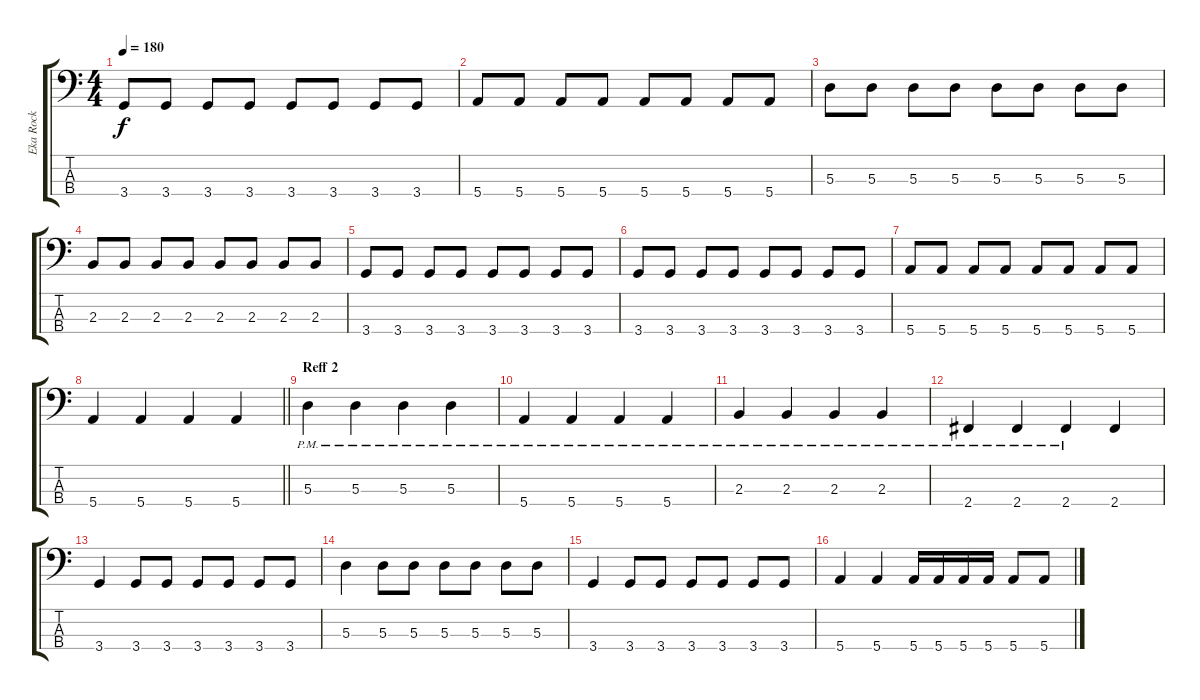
\track ("Eka Rock" "Eka Rock") {instrument electricbassfinger}
\staff {score tabs}
\tuning (G2 D2 A1 E1) {hide}
\ts (4 4)
\tempo 180
\clef f4
\ks c
3.4.8{dy f} 3.4.8 3.4.8 3.4.8 3.4.8 3.4.8 3.4.8 3.4.8 |
5.4.8 5.4.8 5.4.8 5.4.8 5.4.8 5.4.8 5.4.8 5.4.8 |
5.3.8 5.3.8 5.3.8 5.3.8 5.3.8 5.3.8 5.3.8 5.3.8 |
2.3.8 2.3.8 2.3.8 2.3.8 2.3.8 2.3.8 2.3.8 2.3.8 |
3.4.8 3.4.8 3.4.8 3.4.8 3.4.8 3.4.8 3.4.8 3.4.8 |
3.4.8 3.4.8 3.4.8 3.4.8 3.4.8 3.4.8 3.4.8 3.4.8 |
5.4.8 5.4.8 5.4.8 5.4.8 5.4.8 5.4.8 5.4.8 5.4.8 |
\barLineRight lightlight
5.4.4 5.4.4 5.4.4 5.4.4 |
\section ("" "Reff 2")
5.3{pm}.4 5.3{pm}.4 5.3{pm}.4 5.3{pm}.4 |
5.4{pm}.4 5.4{pm}.4 5.4{pm}.4 5.4{pm}.4 |
2.3{pm}.4 2.3{pm}.4 2.3{pm}.4 2.3{pm}.4 |
2.4{pm}.4 2.4{pm}.4 2.4{pm}.4 2.4.4 |
3.4.4 3.4.8 3.4.8 3.4.8 3.4.8 3.4.8 3.4.8 |
5.3.4 5.3.8 5.3.8 5.3.8 5.3.8 5.3.8 5.3.8 |
3.4.4 3.4.8 3.4.8 3.4.8 3.4.8 3.4.8 3.4.8 |
5.4.4 5.4.4 5.4.16 5.4.16 5.4.16 5.4.16 5.4.8 5.4.8
